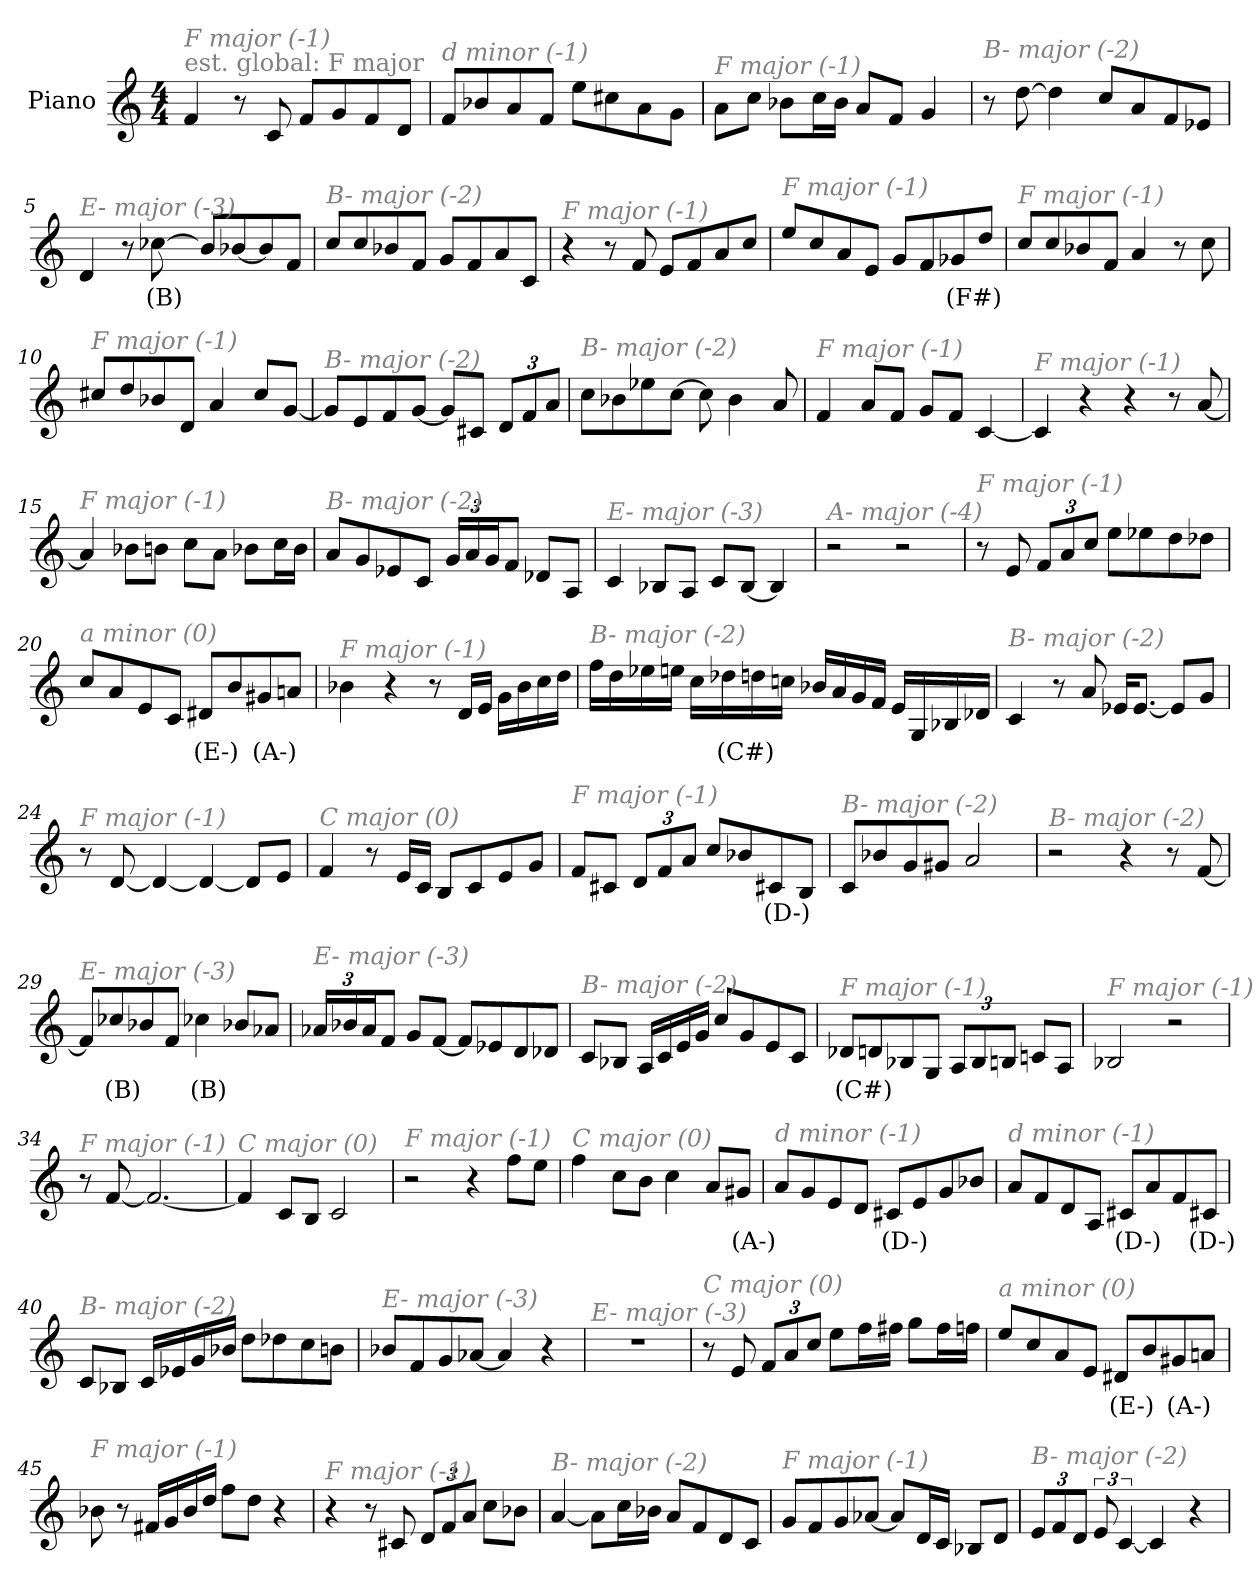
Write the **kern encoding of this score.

**kern	**text
*part1	*part1
*staff1	*staff1
*I"Piano	*
*I'Pno	*
*clefG2	*
*k[]	*
*M4/4	*
*MM188	*
=1	=1
!LO:TX:a:color=#808080:t=est. global&colon; F major	!
!LO:TX:i:color=#808080:t=F major (-1)	!
4f/	.
8r	.
8c/	.
8f/L	.
8g/	.
8f/	.
8d/J	.
=2	=2
!LO:TX:i:color=#808080:t=d minor (-1)	!
8f/L	.
8b-X/	.
8a/	.
8f/J	.
8ee\L	.
8cc#X\	.
8a\	.
8g\J	.
=3	=3
!LO:TX:i:color=#808080:t=F major (-1)	!
8a\L	.
8cc\J	.
8b-X\L	.
16cc\L	.
16b-\JJ	.
8a/L	.
8f/J	.
4g/	.
=4	=4
!LO:TX:i:color=#808080:t=B- major (-2)	!
8r	.
[8dd\	.
4dd\]	.
8cc/L	.
8a/	.
8f/	.
8e-X/J	.
!!LO:LB:g=z
=5	=5
!LO:TX:i:color=#808080:t=E- major (-3)	!
4d/	.
8r	.
[8cc-Xi\	(B)
8b/L]	.
[8b-X/	.
8b-/]	.
8f/J	.
=6	=6
!LO:TX:i:color=#808080:t=B- major (-2)	!
8cc/L	.
8cc/	.
8b-X/	.
8f/J	.
8g/L	.
8f/	.
8a/	.
8c/J	.
=7	=7
!LO:TX:i:color=#808080:t=F major (-1)	!
4r	.
8r	.
8f/	.
8e/L	.
8f/	.
8a/	.
8cc/J	.
=8	=8
!LO:TX:i:color=#808080:t=F major (-1)	!
8ee/L	.
8cc/	.
8a/	.
8e/J	.
8g/L	.
8f/	.
8g-Xi/	(F#)
8dd/J	.
=9	=9
!LO:TX:i:color=#808080:t=F major (-1)	!
8cc/L	.
8cc/	.
8b-X/	.
8f/J	.
4a/	.
8r	.
8cc\	.
!!LO:LB:g=z
=10	=10
!LO:TX:i:color=#808080:t=F major (-1)	!
8cc#X/L	.
8dd/	.
8b-X/	.
8d/J	.
4a/	.
8cc#/L	.
[8g/J	.
=11	=11
!LO:TX:i:color=#808080:t=B- major (-2)	!
8g/L]	.
8e/	.
8f/	.
[8g/J	.
8g/L]	.
8c#X/J	.
*Xbrackettup	*
12d/L	.
12f/	.
12a/J	.
=12	=12
!LO:TX:i:color=#808080:t=B- major (-2)	!
8cc\L	.
8b-X\	.
8ee-X\	.
[8cc\J	.
8cc\]	.
4b-\	.
8a/	.
=13	=13
!LO:TX:i:color=#808080:t=F major (-1)	!
4f/	.
8a/L	.
8f/J	.
8g/L	.
8f/J	.
[4c/	.
!!LO:LB:g=z
=14	=14
!LO:TX:i:color=#808080:t=F major (-1)	!
4c/]	.
4r	.
4r	.
8r	.
[8a/	.
=15	=15
!LO:TX:i:color=#808080:t=F major (-1)	!
4a/]	.
8b-X\L	.
8bn\J	.
8cc\L	.
8a\J	.
8b-X\L	.
16cc\L	.
16b-\JJ	.
=16	=16
!LO:TX:i:color=#808080:t=B- major (-2)	!
8a/L	.
8g/	.
8e-X/	.
8c/J	.
24g/LL	.
24a/	.
24g/J	.
8f/J	.
8d-X/L	.
8A/J	.
=17	=17
!LO:TX:i:color=#808080:t=E- major (-3)	!
4c/	.
8B-X/L	.
8A/J	.
8c/L	.
[8B-/J	.
4B-/]	.
=18	=18
!LO:TX:i:color=#808080:t=A- major (-4)	!
2r	.
2r	.
!!LO:LB:g=z
=19	=19
!LO:TX:i:color=#808080:t=F major (-1)	!
8r	.
8e/	.
12f/L	.
12a/	.
12cc/J	.
8ee\L	.
8ee-X\	.
8dd\	.
8dd-X\J	.
=20	=20
!LO:TX:i:color=#808080:t=a minor (0)	!
8cc/L	.
8a/	.
8e/	.
8c/J	.
8d#Xi/L	(E-)
8b/	.
8g#Xi/	(A-)
8an/J	.
=21	=21
!LO:TX:i:color=#808080:t=F major (-1)	!
4b-X\	.
4r	.
8r	.
16d/LL	.
16e/JJ	.
16g\LL	.
16b-\	.
16cc\	.
16dd\JJ	.
!!LO:LB:g=z
=22	=22
!LO:TX:i:color=#808080:t=B- major (-2)	!
16ff\LL	.
16dd\	.
16ee-X\	.
16een\JJ	.
16cc\LL	.
16dd-Xi\	(C#)
16dd\	.
16ccn\JJ	.
16b-X/LL	.
16a/	.
16g/	.
16f/JJ	.
16e/LL	.
16G/	.
16B-X/	.
16d-X/JJ	.
=23	=23
!LO:TX:i:color=#808080:t=B- major (-2)	!
4c/	.
8r	.
8a/	.
16e-X/KL	.
[8.e-/J	.
8e-/L]	.
8g/J	.
=24	=24
!LO:TX:i:color=#808080:t=F major (-1)	!
8r	.
[8d/	.
4d/_	.
4d/_	.
8d/L]	.
8e/J	.
!!LO:LB:g=z
=25	=25
!LO:TX:i:color=#808080:t=C major (0)	!
4f/	.
8r	.
16e/LL	.
16c/JJ	.
8B/L	.
8c/	.
8e/	.
8g/J	.
=26	=26
!LO:TX:i:color=#808080:t=F major (-1)	!
8f/L	.
8c#X/J	.
12d/L	.
12f/	.
12a/J	.
8cc/L	.
8b-X/	.
8c#Xi/	(D-)
8B/J	.
=27	=27
!LO:TX:i:color=#808080:t=B- major (-2)	!
8c/L	.
8b-X/	.
8g/	.
8g#X/J	.
2a/	.
=28	=28
!LO:TX:i:color=#808080:t=B- major (-2)	!
2r	.
4r	.
8r	.
[8f/	.
!!LO:LB:g=z
=29	=29
!LO:TX:i:color=#808080:t=E- major (-3)	!
8f/L]	.
8cc-Xi/	(B)
8b-X/	.
8f/J	.
4cc-Xi\	(B)
8b-X/L	.
8a-X/J	.
=30	=30
!LO:TX:i:color=#808080:t=E- major (-3)	!
24a-X/LL	.
24b-X/	.
24a-/J	.
8f/J	.
8g/L	.
[8f/J	.
8f/L]	.
8e-X/	.
8d/	.
8d-X/J	.
=31	=31
!LO:TX:i:color=#808080:t=B- major (-2)	!
8c/L	.
8B-X/J	.
16A/LL	.
16c/	.
16e/	.
16g/JJ	.
8cc/L	.
8g/	.
8e/	.
8c/J	.
!!LO:LB:g=z
=32	=32
!LO:TX:i:color=#808080:t=F major (-1)	!
8d-Xi/L	(C#)
8d/	.
8B-X/	.
8G/J	.
12A/L	.
12B-/	.
12Bn/J	.
8cn/L	.
8A/J	.
=33	=33
!LO:TX:i:color=#808080:t=F major (-1)	!
2B-X/	.
2r	.
=34	=34
!LO:TX:i:color=#808080:t=F major (-1)	!
8r	.
[8f/	.
2.f/_	.
=35	=35
!LO:TX:i:color=#808080:t=C major (0)	!
4f/]	.
8c/L	.
8B/J	.
2c/	.
=36	=36
!LO:TX:i:color=#808080:t=F major (-1)	!
2r	.
4r	.
8ff\L	.
8ee\J	.
!!LO:LB:g=z
=37	=37
!LO:TX:i:color=#808080:t=C major (0)	!
4ff\	.
8cc\L	.
8b\J	.
4cc\	.
8a/L	.
8g#Xj/J	(A-)
=38	=38
!LO:TX:i:color=#808080:t=d minor (-1)	!
8a/L	.
8g/	.
8e/	.
8d/J	.
8c#Xi/L	(D-)
8e/	.
8g/	.
8b-X/J	.
=39	=39
!LO:TX:i:color=#808080:t=d minor (-1)	!
8a/L	.
8f/	.
8d/	.
8A/J	.
8c#Xi/L	(D-)
8a/	.
8f/	.
8c#Xi/J	(D-)
=40	=40
!LO:TX:i:color=#808080:t=B- major (-2)	!
8c/L	.
8B-X/J	.
16c/LL	.
16e-X/	.
16g/	.
16b-X/JJ	.
8dd\L	.
8dd-X\	.
8cc\	.
8bn\J	.
!!LO:PB:g=z
=41	=41
!LO:TX:i:color=#808080:t=E- major (-3)	!
8b-X/L	.
8f/	.
8g/	.
[8a-X/J	.
4a-/]	.
4r	.
=42	=42
!LO:TX:i:color=#808080:t=E- major (-3)	!
1r	.
=43	=43
!LO:TX:i:color=#808080:t=C major (0)	!
8r	.
8e/	.
12f/L	.
12a/	.
12cc/J	.
8ee\L	.
16ff\L	.
16ff#X\JJ	.
8gg\L	.
16ff#\L	.
16ffn\JJ	.
=44	=44
!LO:TX:i:color=#808080:t=a minor (0)	!
8ee/L	.
8cc/	.
8a/	.
8e/J	.
8d#Xi/L	(E-)
8b/	.
8g#Xi/	(A-)
8an/J	.
!!LO:LB:g=z
=45	=45
!LO:TX:i:color=#808080:t=F major (-1)	!
8b-X\	.
8r	.
16f#X/LL	.
16g/	.
16b-/	.
16dd/JJ	.
8ff\L	.
8dd\J	.
4r	.
=46	=46
!LO:TX:i:color=#808080:t=F major (-1)	!
4r	.
8r	.
8c#X/	.
12d/L	.
12f/	.
12a/J	.
8cc\L	.
8b-X\J	.
=47	=47
!LO:TX:i:color=#808080:t=B- major (-2)	!
[4a/	.
8a\L]	.
16cc\L	.
16b-X\JJ	.
8a/L	.
8f/	.
8d/	.
8c/J	.
=48	=48
!LO:TX:i:color=#808080:t=F major (-1)	!
8g/L	.
8f/	.
8g/	.
[8a-X/J	.
8a-/L]	.
16d/L	.
16c/JJ	.
8B-X/L	.
8d/J	.
!!LO:LB:g=z
=49	=49
!LO:TX:i:color=#808080:t=B- major (-2)	!
12e/L	.
12f/	.
12d/J	.
*brackettup	*
12e/	.
[6c/	.
4c/]	.
4r	.
=	=
*-	*-
